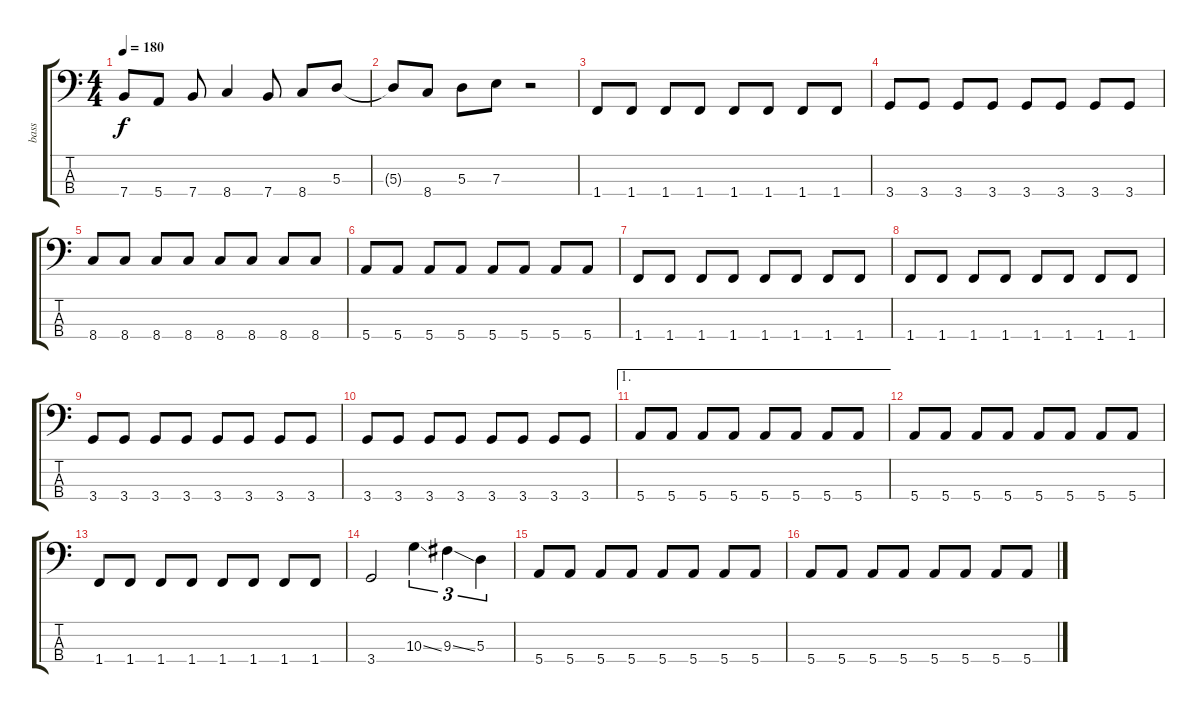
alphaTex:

\track ("bass" "bass") {instrument electricbasspick}
\staff {score tabs}
\tuning (G2 D2 A1 E1) {hide}
\ts (4 4)
\tempo 180
\clef f4
\ks c
7.4.8{dy f} 5.4.8 7.4.8 8.4.4 7.4.8 8.4.8 5.3.8 |
5.3{t}.8 8.4.8 5.3.8 7.3.8 r.2 |
1.4.8 1.4.8 1.4.8 1.4.8 1.4.8 1.4.8 1.4.8 1.4.8 |
3.4.8 3.4.8 3.4.8 3.4.8 3.4.8 3.4.8 3.4.8 3.4.8 |
8.4.8 8.4.8 8.4.8 8.4.8 8.4.8 8.4.8 8.4.8 8.4.8 |
5.4.8 5.4.8 5.4.8 5.4.8 5.4.8 5.4.8 5.4.8 5.4.8 |
1.4.8 1.4.8 1.4.8 1.4.8 1.4.8 1.4.8 1.4.8 1.4.8 |
1.4.8 1.4.8 1.4.8 1.4.8 1.4.8 1.4.8 1.4.8 1.4.8 |
3.4.8 3.4.8 3.4.8 3.4.8 3.4.8 3.4.8 3.4.8 3.4.8 |
3.4.8 3.4.8 3.4.8 3.4.8 3.4.8 3.4.8 3.4.8 3.4.8 |
\ae 1
5.4.8 5.4.8 5.4.8 5.4.8 5.4.8 5.4.8 5.4.8 5.4.8 |
5.4.8 5.4.8 5.4.8 5.4.8 5.4.8 5.4.8 5.4.8 5.4.8 |
1.4.8 1.4.8 1.4.8 1.4.8 1.4.8 1.4.8 1.4.8 1.4.8 |
3.4.2 10.3{ss}.4{tu (3 2)} 9.3{ss}.4{tu (3 2)} 5.3.4{tu (3 2)} |
5.4.8 5.4.8 5.4.8 5.4.8 5.4.8 5.4.8 5.4.8 5.4.8 |
5.4.8 5.4.8 5.4.8 5.4.8 5.4.8 5.4.8 5.4.8 5.4.8
